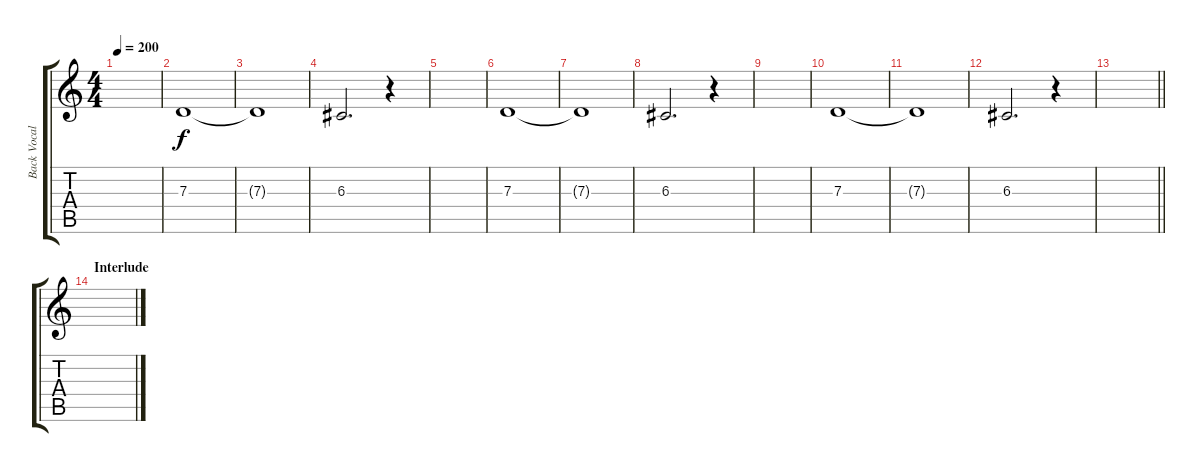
\track ("Back Vocals" "Back Vocal") {instrument tenorsax}
\staff {score tabs}
\tuning (E4 B3 G3 D3 A2 E2) {hide}
\ts (4 4)
\tempo 200
\clef g2
\ks c
|
7.3.1 |
7.3{t}.1 |
6.3.2{d} r.4 |
|
7.3.1 |
7.3{t}.1 |
6.3.2{d} r.4 |
|
7.3.1 |
7.3{t}.1 |
6.3.2{d} r.4 |
\barLineRight lightlight
|
\section ("" "Interlude")
